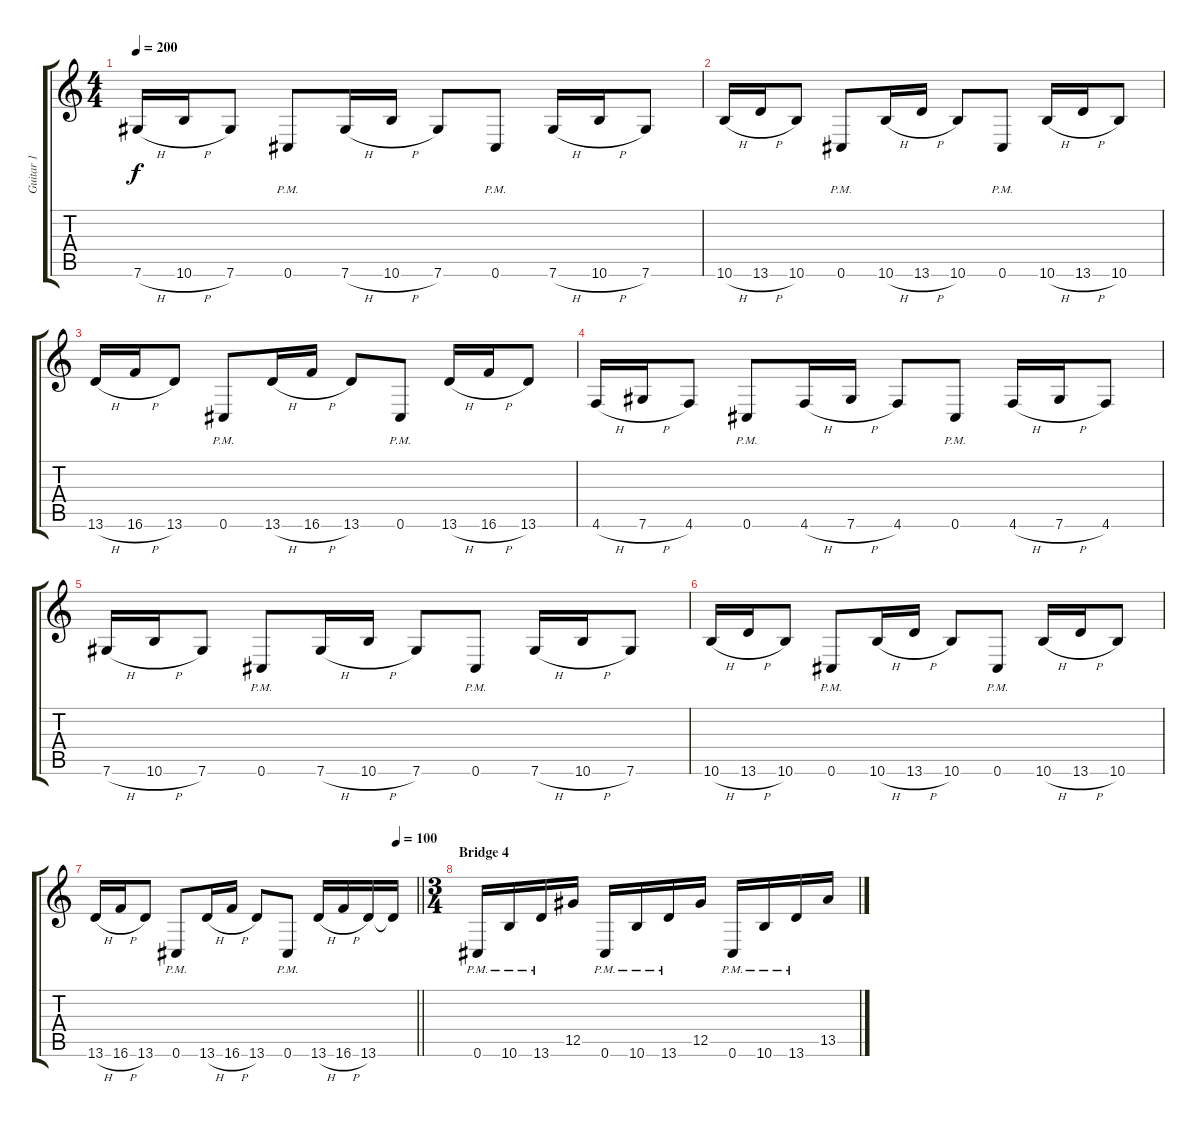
\track ("Guitar 1" "Guitar 1") {instrument distortionguitar}
\staff {score tabs}
\tuning (Eb4 Bb3 Gb3 Db3 Ab2 Db2) {hide}
\ts (4 4)
\tempo 200
\clef g2
\ks c
7.6{h}.16{dy f} 10.6{h}.16 7.6.8 0.6{pm}.8 7.6{h}.16 10.6{h}.16 7.6.8 0.6{pm}.8 7.6{h}.16 10.6{h}.16 7.6.8 |
10.6{h}.16 13.6{h}.16 10.6.8 0.6{pm}.8 10.6{h}.16 13.6{h}.16 10.6.8 0.6{pm}.8 10.6{h}.16 13.6{h}.16 10.6.8 |
13.6{h}.16 16.6{h}.16 13.6.8 0.6{pm}.8 13.6{h}.16 16.6{h}.16 13.6.8 0.6{pm}.8 13.6{h}.16 16.6{h}.16 13.6.8 |
4.6{h}.16 7.6{h}.16 4.6.8 0.6{pm}.8 4.6{h}.16 7.6{h}.16 4.6.8 0.6{pm}.8 4.6{h}.16 7.6{h}.16 4.6.8 |
7.6{h}.16 10.6{h}.16 7.6.8 0.6{pm}.8 7.6{h}.16 10.6{h}.16 7.6.8 0.6{pm}.8 7.6{h}.16 10.6{h}.16 7.6.8 |
10.6{h}.16 13.6{h}.16 10.6.8 0.6{pm}.8 10.6{h}.16 13.6{h}.16 10.6.8 0.6{pm}.8 10.6{h}.16 13.6{h}.16 10.6.8 |
\tempo (100 0.9375)
\barLineRight lightlight
13.6{h}.16 16.6{h}.16 13.6.8 0.6{pm}.8 13.6{h}.16 16.6{h}.16 13.6.8 0.6{pm}.8 13.6{h}.16 16.6{h}.16 13.6.16 13.6{t}.16 |
\ts (3 4)
\section ("" "Bridge 4")
0.6{pm}.16 10.6{pm}.16 13.6{pm}.16 12.5.16 0.6{pm}.16 10.6{pm}.16 13.6{pm}.16 12.5.16 0.6{pm}.16 10.6{pm}.16 13.6{pm}.16 13.5.16
